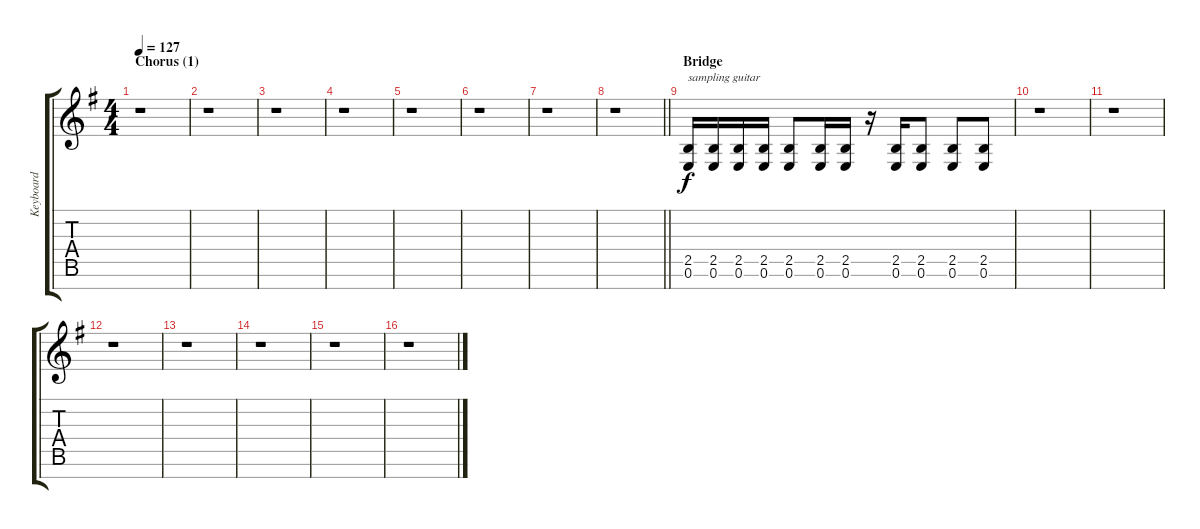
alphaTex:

\track ("Keyboard" "Keyboard") {instrument distortionguitar}
\staff {score tabs}
\tuning (E4 B3 G3 D3 A2 E2 B1) {hide}
\ts (4 4)
\section ("" "Chorus (1)")
\tempo 127
\clef g2
\ks eminor
r.1{dy f} |
r.1 |
r.1 |
r.1 |
r.1 |
r.1 |
r.1 |
\barLineRight lightlight
r.1 |
\section ("" "Bridge")
(2.5 0.6).16{txt "sampling guitar" volume 8 instrument distortionguitar} (2.5 0.6).16 (2.5 0.6).16 (2.5 0.6).16 (2.5 0.6).8 (2.5 0.6).16 (2.5 0.6).16 r.16 (2.5 0.6).16 (2.5 0.6).8 (2.5 0.6).8 (2.5 0.6).8 |
r.1 |
r.1 |
r.1 |
r.1 |
r.1 |
r.1 |
r.1
